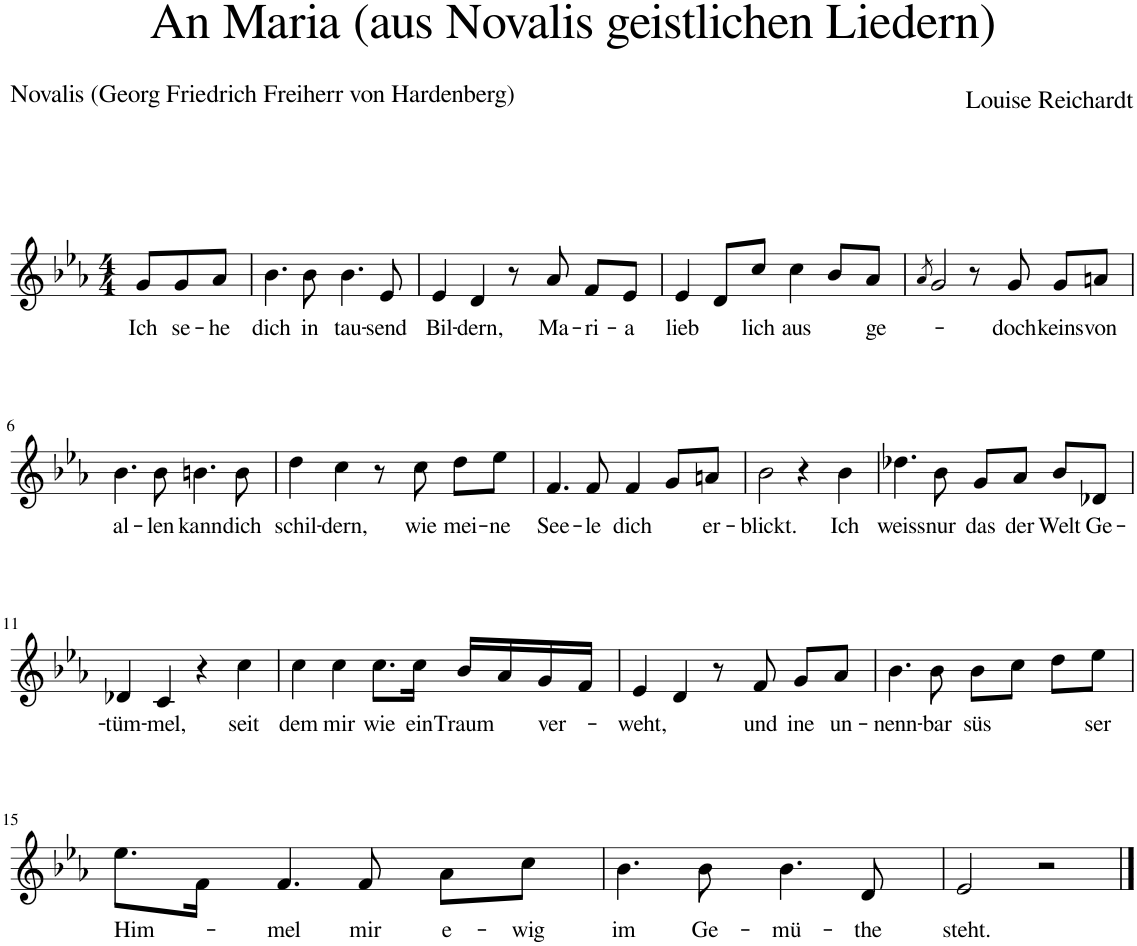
**kern	**text
*part1	*part1
*staff1	*staff1
*I"Piano	*
*I'Pno	*
*clefG2	*
*k[b-e-a-]	*
*M4/4	*
=1	=1
!	!LO:LY:b
8g/L	Ich
!	!LO:LY:b
8g/	se-
!	!LO:LY:b
8a-/J	-he
=2	=2
!	!LO:LY:b
4.b-\	dich
!	!LO:LY:b
8b-\	in
!	!LO:LY:b
4.b-\	tau-
!	!LO:LY:b
8e-/	-send
=3	=3
!	!LO:LY:b
4e-/	Bil-
!	!LO:LY:b
4d/	-dern,
8r	.
!	!LO:LY:b
8a-/	Ma-
!	!LO:LY:b
8f/L	-ri-
!	!LO:LY:b
8e-/J	-a
=4	=4
!	!LO:LY:b
4e-/	lieb
8d/L	.
!	!LO:LY:b
8cc/J	-lich
!	!LO:LY:b
4cc\	aus
8b-/L	.
!	!LO:LY:b
8a-/J	ge-
=5	=5
8qa-/	.
2g/	.
8r	.
!	!LO:LY:b
8g/	doch
!	!LO:LY:b
8g/L	keins
!	!LO:LY:b
8an/J	von
!!LO:LB:g=z
=6	=6
!	!LO:LY:b
4.b-\	al-
!	!LO:LY:b
8b-\	-len
!	!LO:LY:b
4.bn\	kann
!	!LO:LY:b
8b\	dich
=7	=7
!	!LO:LY:b
4dd\	schil-
!	!LO:LY:b
4cc\	-dern,
8r	.
!	!LO:LY:b
8cc\	wie
!	!LO:LY:b
8dd\L	mei-
!	!LO:LY:b
8ee-\J	-ne
=8	=8
!	!LO:LY:b
4.f/	See-
!	!LO:LY:b
8f/	-le
!	!LO:LY:b
4f/	dich
8g/L	.
!	!LO:LY:b
8an/J	er-
=9	=9
!	!LO:LY:b
2b-\	-blickt.
4r	.
!	!LO:LY:b
4b-\	Ich
=10	=10
!	!LO:LY:b
4.dd-X\	weiss
!	!LO:LY:b
8b-\	nur
!	!LO:LY:b
8g/L	das
!	!LO:LY:b
8a-/J	der
!	!LO:LY:b
8b-/L	Welt
!	!LO:LY:b
8d-X/J	Ge-
!!LO:LB:g=z
=11	=11
!	!LO:LY:b
4d-X/	-tüm-
!	!LO:LY:b
4c/	-mel,
4r	.
!	!LO:LY:b
4cc\	seit
=12	=12
!	!LO:LY:b
4cc\	dem
!	!LO:LY:b
4cc\	mir
!	!LO:LY:b
8.cc\L	wie
!	!LO:LY:b
16cc\Jk	ein
!	!LO:LY:b
16b-/LL	Traum
16a-/	.
!	!LO:LY:b
16g/	ver-
16f/JJ	.
=13	=13
!	!LO:LY:b
4e-/	-weht,
4d/	.
8r	.
!	!LO:LY:b
8f/	und
!	!LO:LY:b
8g/L	ine
!	!LO:LY:b
8a-/J	un-
=14	=14
!	!LO:LY:b
4.b-\	-nenn-
!	!LO:LY:b
8b-\	-bar
!	!LO:LY:b
8b-\L	süs
8cc\J	.
8dd\L	.
!	!LO:LY:b
8ee-\J	-ser
!!LO:LB:g=z
=15	=15
!	!LO:LY:b
8.ee-\L	Him-
16f\Jk	.
!	!LO:LY:b
4.f/	-mel
!	!LO:LY:b
8f/	mir
!	!LO:LY:b
8a-\L	e-
!	!LO:LY:b
8cc\J	-wig
=16	=16
!	!LO:LY:b
4.b-\	im
!	!LO:LY:b
8b-\	Ge-
!	!LO:LY:b
4.b-\	-mü-
!	!LO:LY:b
8d/	-the
=17	=17
!	!LO:LY:b
2e-/	steht.
2r	.
==	==
*-	*-
